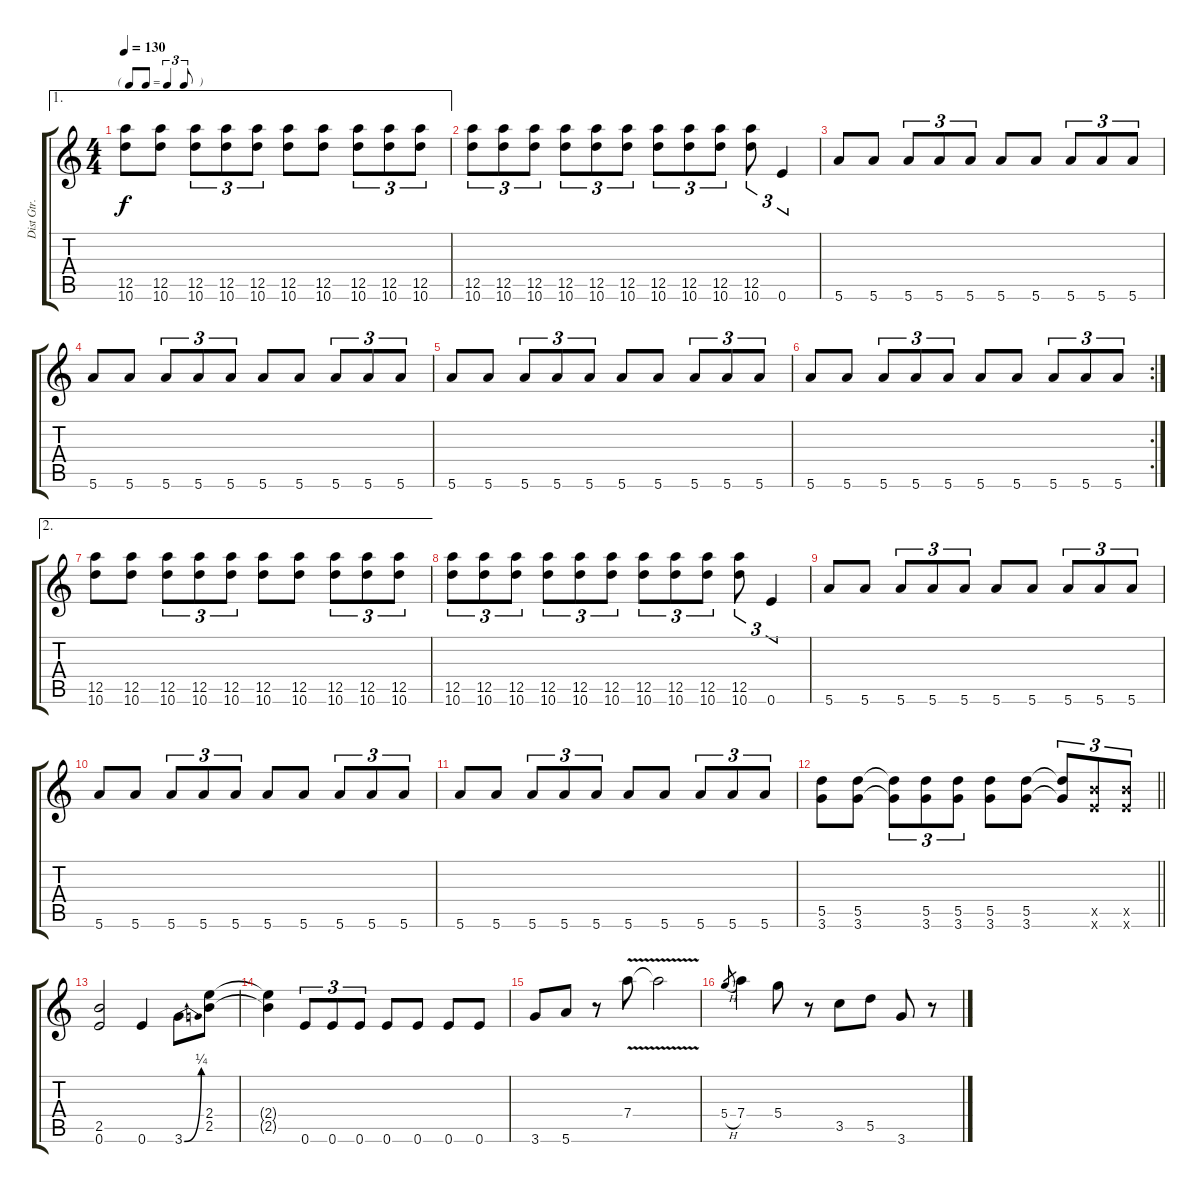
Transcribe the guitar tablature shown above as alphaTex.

\track ("Dist Gtr." "Dist Gtr.") {instrument distortionguitar}
\staff {score tabs}
\tuning (E4 B3 G3 D4 A3 E3) {hide}
\ae 1
\ts (4 4)
\tf triplet8th
\tempo 130
\clef g2
\ks c
(12.5 10.6).8{dy f} (12.5 10.6).8 (12.5 10.6).8{tu (3 2)} (12.5 10.6).8{tu (3 2)} (12.5 10.6).8{tu (3 2)} (12.5 10.6).8 (12.5 10.6).8 (12.5 10.6).8{tu (3 2)} (12.5 10.6).8{tu (3 2)} (12.5 10.6).8{tu (3 2)} |
(12.5 10.6).8{tu (3 2)} (12.5 10.6).8{tu (3 2)} (12.5 10.6).8{tu (3 2)} (12.5 10.6).8{tu (3 2)} (12.5 10.6).8{tu (3 2)} (12.5 10.6).8{tu (3 2)} (12.5 10.6).8{tu (3 2)} (12.5 10.6).8{tu (3 2)} (12.5 10.6).8{tu (3 2)} (12.5 10.6).8{tu (3 2)} 0.6.4{tu (3 2)} |
5.6.8 5.6.8 5.6.8{tu (3 2)} 5.6.8{tu (3 2)} 5.6.8{tu (3 2)} 5.6.8 5.6.8 5.6.8{tu (3 2)} 5.6.8{tu (3 2)} 5.6.8{tu (3 2)} |
5.6.8 5.6.8 5.6.8{tu (3 2)} 5.6.8{tu (3 2)} 5.6.8{tu (3 2)} 5.6.8 5.6.8 5.6.8{tu (3 2)} 5.6.8{tu (3 2)} 5.6.8{tu (3 2)} |
5.6.8 5.6.8 5.6.8{tu (3 2)} 5.6.8{tu (3 2)} 5.6.8{tu (3 2)} 5.6.8 5.6.8 5.6.8{tu (3 2)} 5.6.8{tu (3 2)} 5.6.8{tu (3 2)} |
\rc 2
5.6.8 5.6.8 5.6.8{tu (3 2)} 5.6.8{tu (3 2)} 5.6.8{tu (3 2)} 5.6.8 5.6.8 5.6.8{tu (3 2)} 5.6.8{tu (3 2)} 5.6.8{tu (3 2)} |
\ae 2
(12.5 10.6).8 (12.5 10.6).8 (12.5 10.6).8{tu (3 2)} (12.5 10.6).8{tu (3 2)} (12.5 10.6).8{tu (3 2)} (12.5 10.6).8 (12.5 10.6).8 (12.5 10.6).8{tu (3 2)} (12.5 10.6).8{tu (3 2)} (12.5 10.6).8{tu (3 2)} |
(12.5 10.6).8{tu (3 2)} (12.5 10.6).8{tu (3 2)} (12.5 10.6).8{tu (3 2)} (12.5 10.6).8{tu (3 2)} (12.5 10.6).8{tu (3 2)} (12.5 10.6).8{tu (3 2)} (12.5 10.6).8{tu (3 2)} (12.5 10.6).8{tu (3 2)} (12.5 10.6).8{tu (3 2)} (12.5 10.6).8{tu (3 2)} 0.6.4{tu (3 2)} |
5.6.8 5.6.8 5.6.8{tu (3 2)} 5.6.8{tu (3 2)} 5.6.8{tu (3 2)} 5.6.8 5.6.8 5.6.8{tu (3 2)} 5.6.8{tu (3 2)} 5.6.8{tu (3 2)} |
5.6.8 5.6.8 5.6.8{tu (3 2)} 5.6.8{tu (3 2)} 5.6.8{tu (3 2)} 5.6.8 5.6.8 5.6.8{tu (3 2)} 5.6.8{tu (3 2)} 5.6.8{tu (3 2)} |
5.6.8 5.6.8 5.6.8{tu (3 2)} 5.6.8{tu (3 2)} 5.6.8{tu (3 2)} 5.6.8 5.6.8 5.6.8{tu (3 2)} 5.6.8{tu (3 2)} 5.6.8{tu (3 2)} |
\barLineRight lightlight
(5.5 3.6).8 (5.5 3.6).8 (5.5{t} 3.6{t}).8{tu (3 2)} (5.5 3.6).8{tu (3 2)} (5.5 3.6).8{tu (3 2)} (5.5 3.6).8 (5.5 3.6).8 (5.5{t} 3.6{t}).8{tu (3 2)} (2.5{x} 0.6{x}).8{tu (3 2)} (2.5{x} 0.6{x}).8{tu (3 2)} |
(2.5 0.6).2 0.6.4 3.6{be (bend 0 0 60 1)}.8 (2.4 2.5).8 |
(2.4{t} 2.5{t}).4 0.6.8{tu (3 2)} 0.6.8{tu (3 2)} 0.6.8{tu (3 2)} 0.6.8 0.6.8 0.6.8 0.6.8 |
3.6.8 5.6.8 r.8 7.4{v}.8 7.4{v t}.2 |
5.4{h}.8{gr} 7.4.4 5.4.8 r.8 3.5.8 5.5.8 3.6.8 r.8
